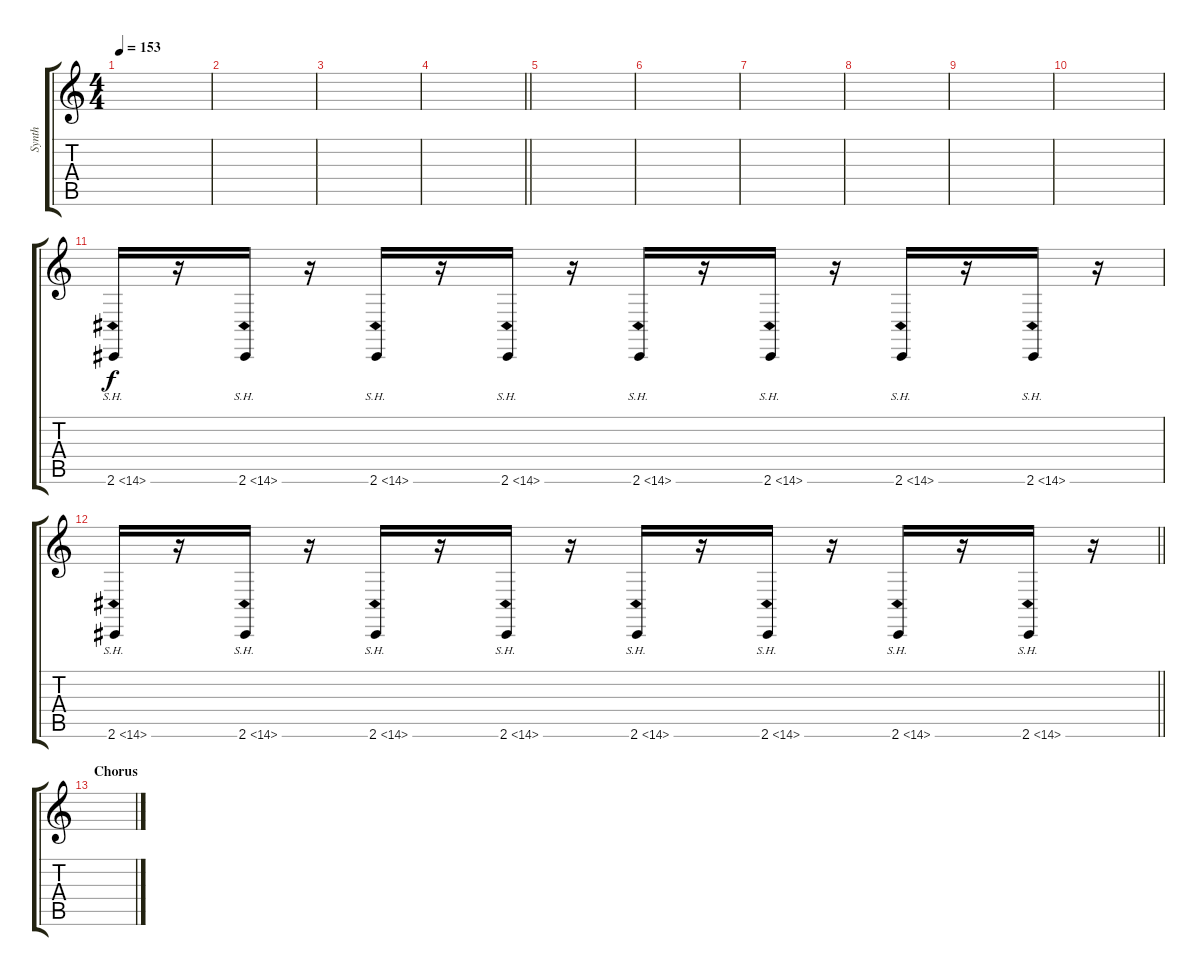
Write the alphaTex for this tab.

\track ("Synth" "Synth") {instrument lead2sawtooth}
\staff {score tabs}
\tuning (Db4 Ab3 E3 B2 Gb2 B1) {hide}
\ts (4 4)
\tempo 153
\clef g2
\ks c
|
|
|
\barLineRight lightlight
|
\section ("" "")
|
|
|
|
|
|
2.6{sh 12}.16{dy f} r.16 2.6{sh 12}.16 r.16 2.6{sh 12}.16 r.16 2.6{sh 12}.16 r.16 2.6{sh 12}.16 r.16 2.6{sh 12}.16 r.16 2.6{sh 12}.16 r.16 2.6{sh 12}.16 r.16 |
\barLineRight lightlight
2.6{sh 12}.16 r.16 2.6{sh 12}.16 r.16 2.6{sh 12}.16 r.16 2.6{sh 12}.16 r.16 2.6{sh 12}.16 r.16 2.6{sh 12}.16 r.16 2.6{sh 12}.16 r.16 2.6{sh 12}.16 r.16 |
\section ("" "Chorus")
